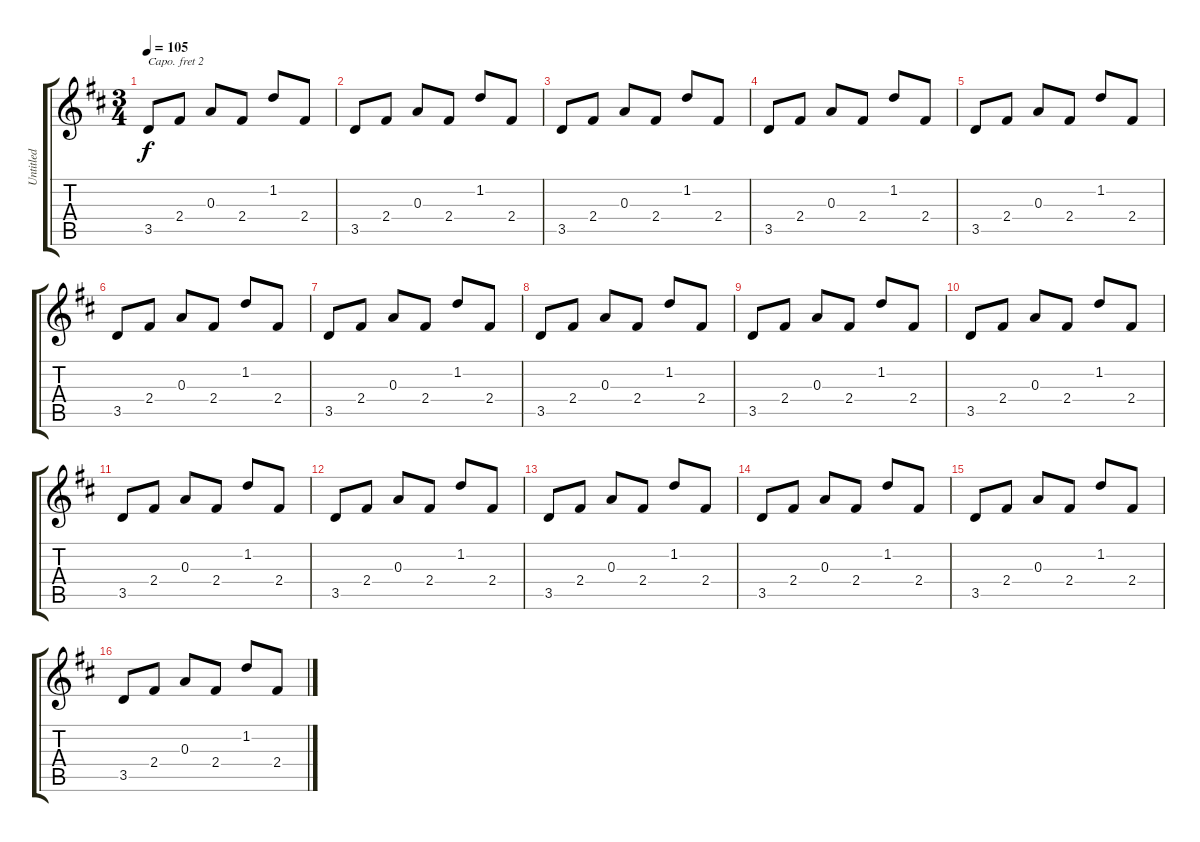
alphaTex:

\track ("Untitled" "Untitled") {instrument acousticguitarnylon}
\staff {score tabs}
\capo 2
\tuning (E4 B3 G3 D3 A2 E2) {hide}
\ts (3 4)
\tempo 105
\clef g2
\ks d
3.5.8{dy f instrument acousticguitarnylon} 2.4.8 0.3.8 2.4.8 1.2.8 2.4.8 |
3.5.8 2.4.8 0.3.8 2.4.8 1.2.8 2.4.8 |
3.5.8 2.4.8 0.3.8 2.4.8 1.2.8 2.4.8 |
3.5.8 2.4.8 0.3.8 2.4.8 1.2.8 2.4.8 |
3.5.8 2.4.8 0.3.8 2.4.8 1.2.8 2.4.8 |
3.5.8 2.4.8 0.3.8 2.4.8 1.2.8 2.4.8 |
3.5.8 2.4.8 0.3.8 2.4.8 1.2.8 2.4.8 |
3.5.8 2.4.8 0.3.8 2.4.8 1.2.8 2.4.8 |
3.5.8 2.4.8 0.3.8 2.4.8 1.2.8 2.4.8 |
3.5.8 2.4.8 0.3.8 2.4.8 1.2.8 2.4.8 |
3.5.8 2.4.8 0.3.8 2.4.8 1.2.8 2.4.8 |
3.5.8 2.4.8 0.3.8 2.4.8 1.2.8 2.4.8 |
3.5.8 2.4.8 0.3.8 2.4.8 1.2.8 2.4.8 |
3.5.8 2.4.8 0.3.8 2.4.8 1.2.8 2.4.8 |
3.5.8 2.4.8 0.3.8 2.4.8 1.2.8 2.4.8 |
3.5.8 2.4.8 0.3.8 2.4.8 1.2.8 2.4.8
